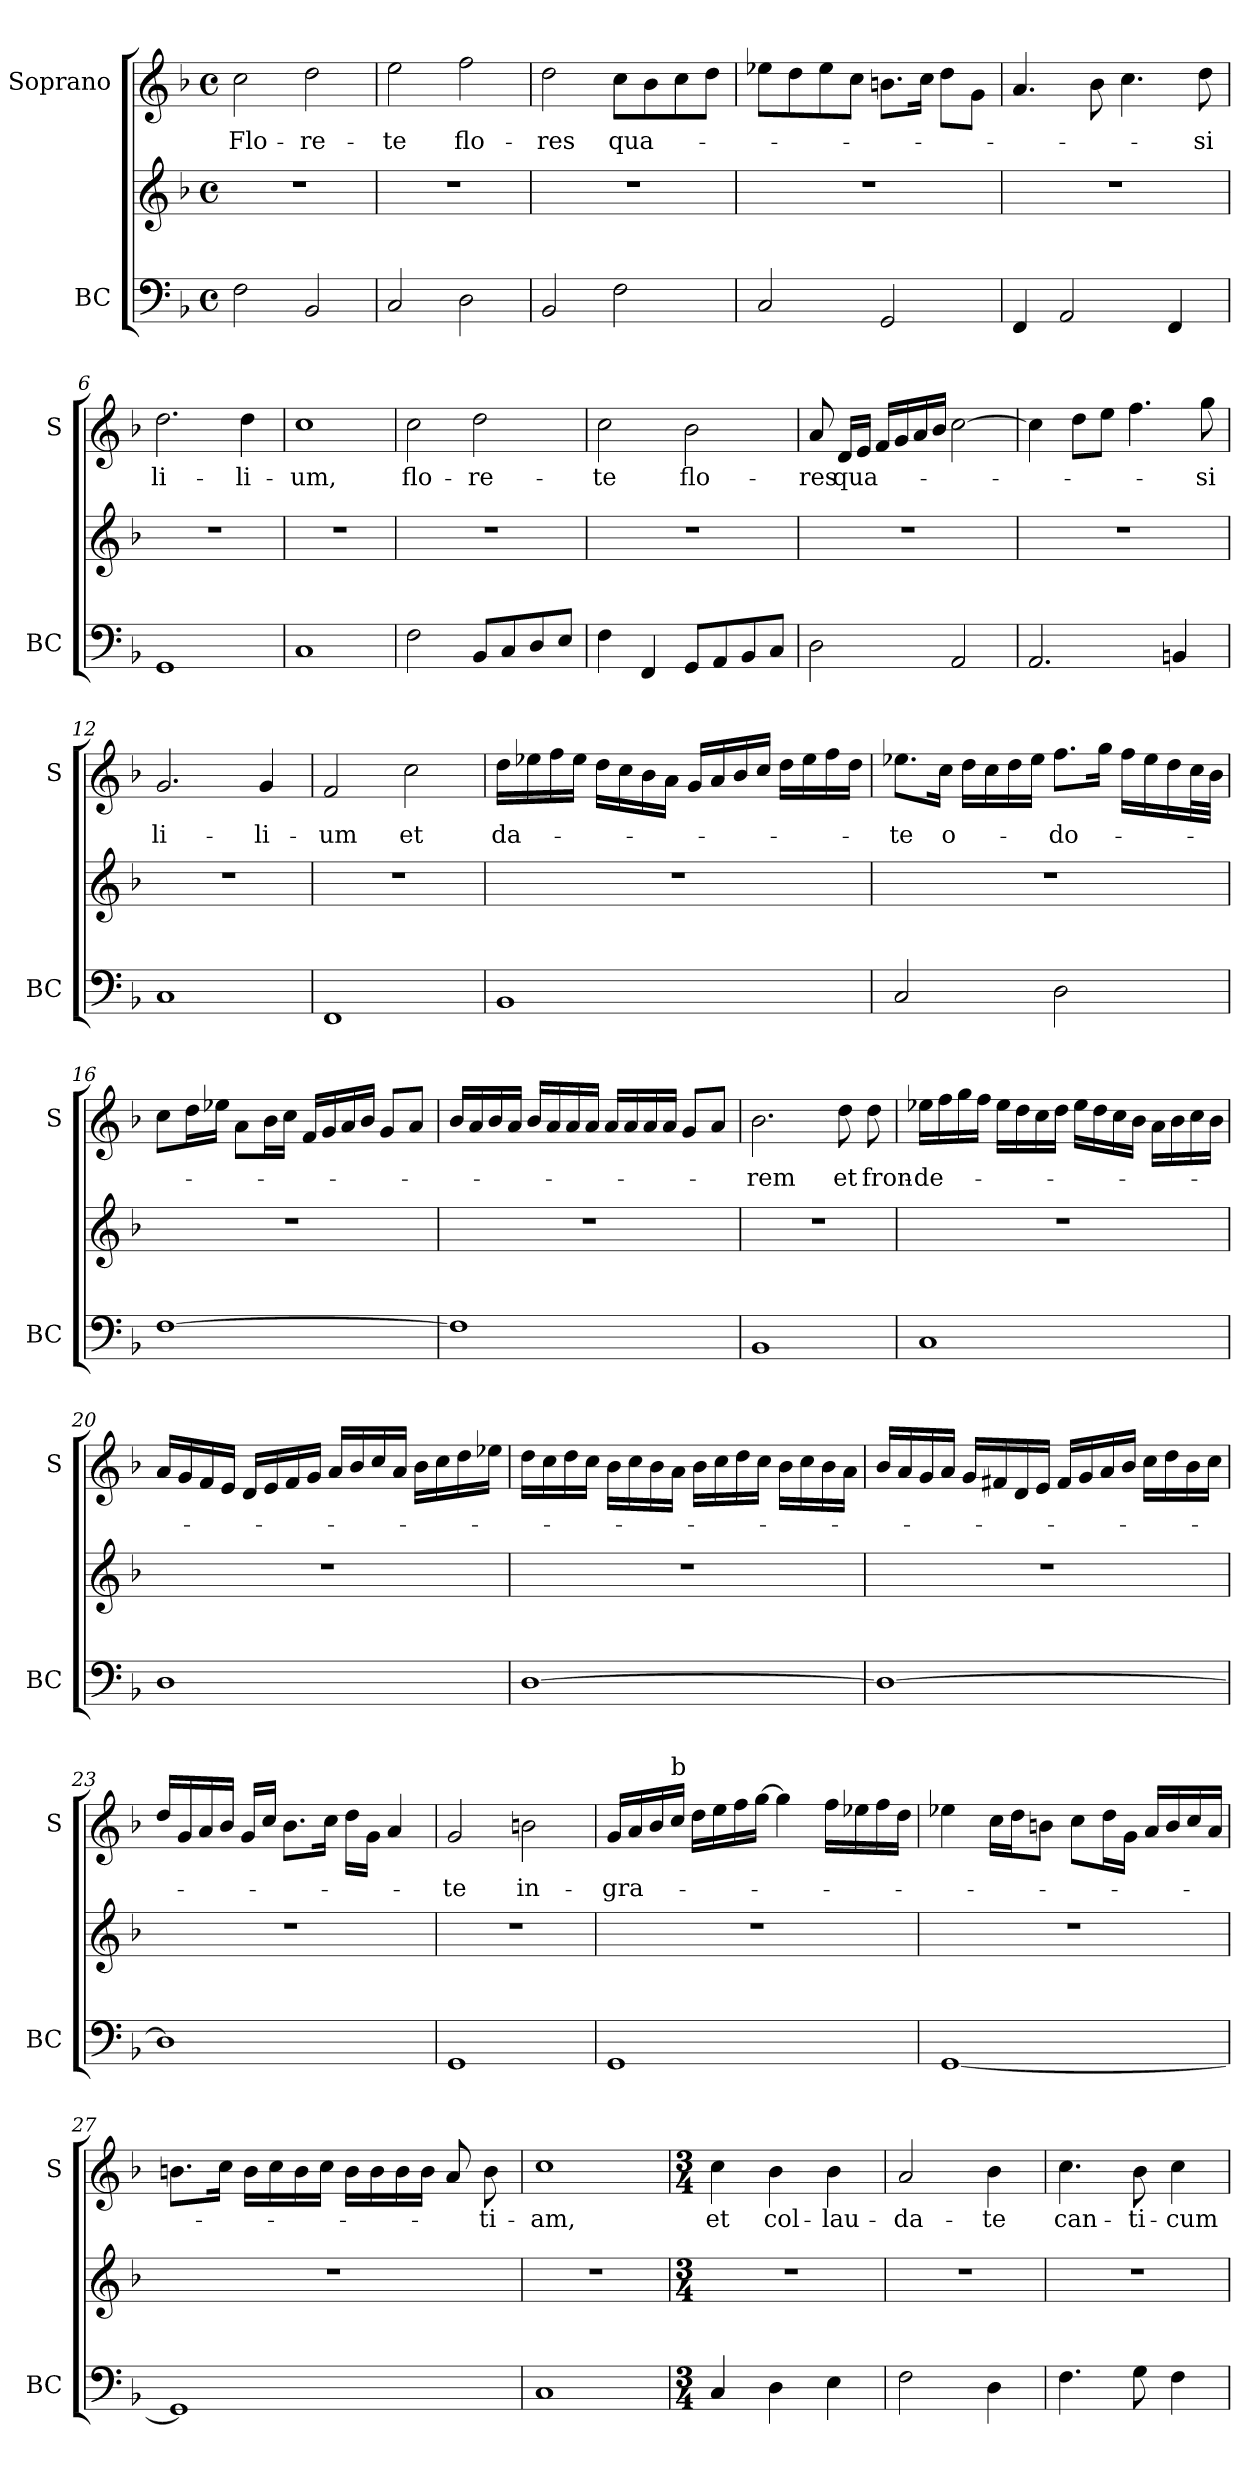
**kern	**kern	**kern	**text
*part2	*part2	*part1	*part1
*staff3	*staff2	*staff1	*staff1
*I"BC	*	*I"Soprano	*
*I'BC	*	*I'S	*
*clefF4	*clefG2	*clefG2	*
*k[b-]	*k[b-]	*k[b-]	*
*F:	*F:	*F:	*
*M4/4	*M4/4	*M4/4	*
*met(c)	*met(c)	*met(c)	*
=1	=1	=1	=1
!	!	!	!LO:LY:b
2F\	1r	2cc\	Flo-
!	!	!	!LO:LY:b
2BB-/	.	2dd\	-re-
=2	=2	=2	=2
!	!	!	!LO:LY:b
2C/	1r	2ee\	-te
!	!	!	!LO:LY:b
2D\	.	2ff\	flo-
=3	=3	=3	=3
!	!	!	!LO:LY:b
2BB-/	1r	2dd\	-res
!	!	!	!LO:LY:b
2F\	.	8cc\L	qua-
.	.	8b-\	.
.	.	8cc\	.
.	.	8dd\J	.
=4	=4	=4	=4
2C/	1r	8ee-X\L	.
.	.	8dd\	.
.	.	8ee-\	.
.	.	8cc\J	.
2GG/	.	8.bn\L	.
.	.	16cc\Jk	.
.	.	8dd\L	.
.	.	8g\J	.
=5	=5	=5	=5
4FF/	1r	4.a/	.
2AA/	.	.	.
.	.	8b-\	.
.	.	4.cc\	.
4FF/	.	.	.
!	!	!	!LO:LY:b
.	.	8dd\	-si
=6	=6	=6	=6
!	!	!	!LO:LY:b
1GG	1r	2.dd\	li-
!	!	!	!LO:LY:b
.	.	4dd\	-li-
!!LO:LB:g=z
=7	=7	=7	=7
!	!	!	!LO:LY:b
1C	1r	1cc	-um,
=8	=8	=8	=8
!	!	!	!LO:LY:b
2F\	1r	2cc\	flo-
!	!	!	!LO:LY:b
8BB-/L	.	2dd\	-re-
8C/	.	.	.
8D/	.	.	.
8E/J	.	.	.
=9	=9	=9	=9
!	!	!	!LO:LY:b
4F\	1r	2cc\	-te
4FF/	.	.	.
!	!	!	!LO:LY:b
8GG/L	.	2b-\	flo-
8AA/	.	.	.
8BB-/	.	.	.
8C/J	.	.	.
=10	=10	=10	=10
!	!	!	!LO:LY:b
2D\	1r	8a/	-res
!	!	!	!LO:LY:b
.	.	16d/LL	qua-
.	.	16e/JJ	.
.	.	16f/LL	.
.	.	16g/	.
.	.	16a/	.
.	.	16b-/JJ	.
2AA/	.	[2cc\	.
=11	=11	=11	=11
2.AA/	1r	4cc\]	.
.	.	8dd\L	.
.	.	8ee\J	.
.	.	4.ff\	.
4BBn/	.	.	.
!	!	!	!LO:LY:b
.	.	8gg\	-si
=12	=12	=12	=12
!	!	!	!LO:LY:b
1C	1r	2.g/	li-
!	!	!	!LO:LY:b
.	.	4g/	-li-
!!LO:LB:g=z
=13	=13	=13	=13
!	!	!	!LO:LY:b
1FF	1r	2f/	-um
!	!	!	!LO:LY:b
.	.	2cc\	et
=14	=14	=14	=14
!	!	!	!LO:LY:b
1BB-	1r	16dd\LL	da-
.	.	16ee-X\	.
.	.	16ff\	.
.	.	16ee-\JJ	.
.	.	16dd\LL	.
.	.	16cc\	.
.	.	16b-\	.
.	.	16a\JJ	.
.	.	16g/LL	.
.	.	16a/	.
.	.	16b-/	.
.	.	16cc/JJ	.
.	.	16dd\LL	.
.	.	16ee-\	.
.	.	16ff\	.
.	.	16dd\JJ	.
=15	=15	=15	=15
!	!	!	!LO:LY:b
2C/	1r	8.ee-X\L	-te
!	!	!	!LO:LY:b
.	.	16cc\Jk	o-
.	.	16dd\LL	.
.	.	16cc\	.
.	.	16dd\	.
.	.	16ee-\JJ	.
!	!	!	!LO:LY:b
2D\	.	8.ff\L	-do-
.	.	16gg\Jk	.
.	.	16ff\LL	.
.	.	16ee-\	.
.	.	16dd\	.
.	.	32cc\L	.
.	.	32b-\JJJ	.
!!LO:PB:g=z
=16	=16	=16	=16
[1F	1r	8cc\L	.
.	.	16dd\L	.
.	.	16ee-X\JJ	.
.	.	8a\L	.
.	.	16b-\L	.
.	.	16cc\JJ	.
.	.	16f/LL	.
.	.	16g/	.
.	.	16a/	.
.	.	16b-/JJ	.
.	.	8g/L	.
.	.	8a/J	.
=17	=17	=17	=17
1F]	1r	16b-/LL	.
.	.	16a/	.
.	.	16b-/	.
.	.	16a/JJ	.
.	.	16b-/LL	.
.	.	16a/	.
.	.	16a/	.
.	.	16a/JJ	.
.	.	16a/LL	.
.	.	16a/	.
.	.	16a/	.
.	.	16a/JJ	.
.	.	8g/L	.
.	.	8a/J	.
=18	=18	=18	=18
!	!	!	!LO:LY:b
1BB-	1r	2.b-\	-rem
!	!	!	!LO:LY:b
.	.	8dd\	et
!	!	!	!LO:LY:b
.	.	8dd\	fron-
!!LO:LB:g=z
=19	=19	=19	=19
!	!	!	!LO:LY:b
1C	1r	16ee-X\LL	-de-
.	.	16ff\	.
.	.	16gg\	.
.	.	16ff\JJ	.
.	.	16ee-\LL	.
.	.	16dd\	.
.	.	16cc\	.
.	.	16dd\JJ	.
.	.	16ee-\LL	.
.	.	16dd\	.
.	.	16cc\	.
.	.	16b-\JJ	.
.	.	16a\LL	.
.	.	16b-\	.
.	.	16cc\	.
.	.	16b-\JJ	.
=20	=20	=20	=20
1D	1r	16a/LL	.
.	.	16g/	.
.	.	16f/	.
.	.	16e/JJ	.
.	.	16d/LL	.
.	.	16e/	.
.	.	16f/	.
.	.	16g/JJ	.
.	.	16a/LL	.
.	.	16b-/	.
.	.	16cc/	.
.	.	16a/JJ	.
.	.	16b-\LL	.
.	.	16cc\	.
.	.	16dd\	.
.	.	16ee-X\JJ	.
=21	=21	=21	=21
[1D	1r	16dd\LL	.
.	.	16cc\	.
.	.	16dd\	.
.	.	16cc\JJ	.
.	.	16b-\LL	.
.	.	16cc\	.
.	.	16b-\	.
.	.	16a\JJ	.
.	.	16b-\LL	.
.	.	16cc\	.
.	.	16dd\	.
.	.	16cc\JJ	.
.	.	16b-\LL	.
.	.	16cc\	.
.	.	16b-\	.
.	.	16a\JJ	.
!!LO:LB:g=z
=22	=22	=22	=22
1D_	1r	16b-/LL	.
.	.	16a/	.
.	.	16g/	.
.	.	16a/JJ	.
.	.	16g/LL	.
.	.	16f#X/	.
.	.	16d/	.
.	.	16e/JJ	.
.	.	16f#/LL	.
.	.	16g/	.
.	.	16a/	.
.	.	16b-/JJ	.
.	.	16cc\LL	.
.	.	16dd\	.
.	.	16b-\	.
.	.	16cc\JJ	.
=23	=23	=23	=23
1D]	1r	16dd/LL	.
.	.	16g/	.
.	.	16a/	.
.	.	16b-/JJ	.
.	.	16g/LL	.
.	.	16cc/JJ	.
.	.	8.b-\L	.
.	.	16cc\Jk	.
.	.	16dd\LL	.
.	.	16g\JJ	.
.	.	4a/	.
=24	=24	=24	=24
!	!	!	!LO:LY:b
1GG	1r	2g/	-te
!	!	!	!LO:LY:b
.	.	2bn\	in-
!!LO:LB:g=z
=25	=25	=25	=25
!	!	!	!LO:LY:b
1GG	1r	16g/LL	-gra-
.	.	16a/	.
.	.	16b-/	.
!	!	!LO:TX:a:t=b	!
.	.	16cc/JJ	.
.	.	16dd\LL	.
.	.	16ee\	.
.	.	16ff\	.
.	.	[16gg\JJ	.
.	.	4gg\]	.
.	.	16ff\LL	.
.	.	16ee-X\	.
.	.	16ff\	.
.	.	16dd\JJ	.
=26	=26	=26	=26
[1GG	1r	4ee-X\	.
.	.	16cc\LL	.
.	.	16dd\J	.
.	.	8bn\J	.
.	.	8cc\L	.
.	.	16dd\L	.
.	.	16g\JJ	.
.	.	16a/LL	.
.	.	16b/	.
.	.	16cc/	.
.	.	16a/JJ	.
=27	=27	=27	=27
1GG]	1r	8.bn\L	.
.	.	16cc\Jk	.
.	.	16b\LL	.
.	.	16cc\	.
.	.	16b\	.
.	.	16cc\JJ	.
.	.	16b\LL	.
.	.	16b\	.
.	.	16b\	.
.	.	16b\JJ	.
.	.	8a/	.
!	!	!	!LO:LY:b
.	.	8b\	-ti-
!!LO:PB:g=z
=28	=28	=28	=28
!	!	!	!LO:LY:b
1C	1r	1cc	-am,
=29	=29	=29	=29
*M3/4	*M3/4	*M3/4	*
!	!	!	!LO:LY:b
4C/	2.r	4cc\	et
!	!	!	!LO:LY:b
4D\	.	4b-\	col-
!	!	!	!LO:LY:b
4E\	.	4b-\	-lau-
=30	=30	=30	=30
!	!	!	!LO:LY:b
2F\	2.r	2a/	-da-
!	!	!	!LO:LY:b
4D\	.	4b-\	-te
=31	=31	=31	=31
!	!	!	!LO:LY:b
4.F\	2.r	4.cc\	can-
!	!	!	!LO:LY:b
8G\	.	8b-\	-ti-
!	!	!	!LO:LY:b
4F\	.	4cc\	-cum
=	=	=	=
*-	*-	*-	*-
